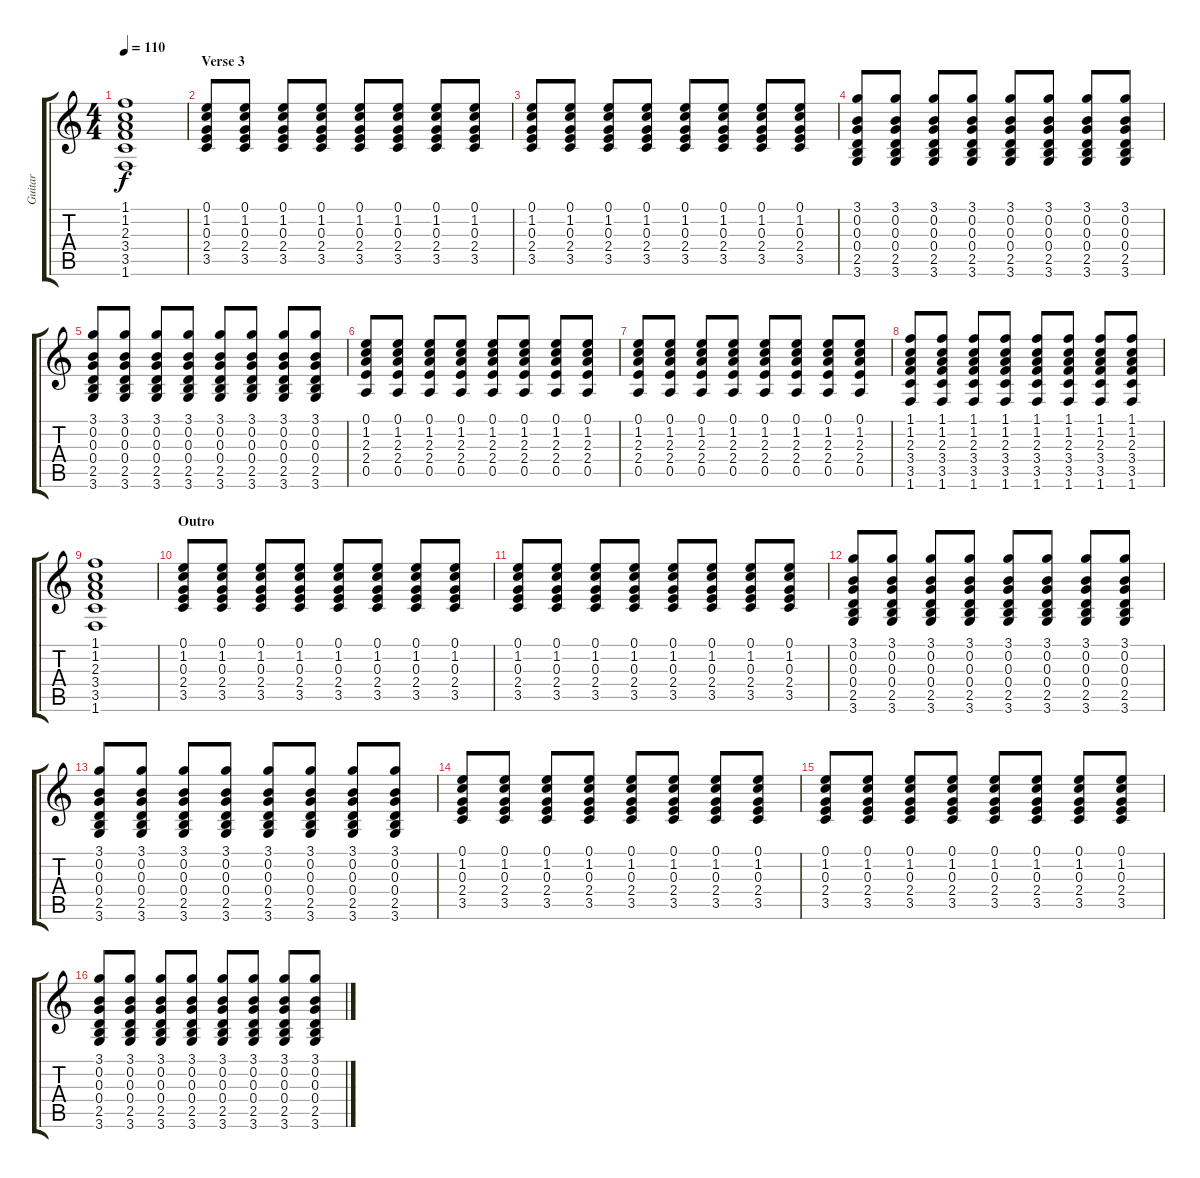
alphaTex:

\track ("Guitar" "Guitar") {instrument electricguitarclean}
\staff {score tabs}
\tuning (E4 B3 G3 D3 A2 E2) {hide}
\ts (4 4)
\tempo 110
\clef g2
\ks c
(1.1 1.2 2.3 3.4 3.5 1.6).1{dy f} |
\section ("" "Verse 3")
(0.1 1.2 0.3 2.4 3.5).8 (0.1 1.2 0.3 2.4 3.5).8 (0.1 1.2 0.3 2.4 3.5).8 (0.1 1.2 0.3 2.4 3.5).8 (0.1 1.2 0.3 2.4 3.5).8 (0.1 1.2 0.3 2.4 3.5).8 (0.1 1.2 0.3 2.4 3.5).8 (0.1 1.2 0.3 2.4 3.5).8 |
(0.1 1.2 0.3 2.4 3.5).8 (0.1 1.2 0.3 2.4 3.5).8 (0.1 1.2 0.3 2.4 3.5).8 (0.1 1.2 0.3 2.4 3.5).8 (0.1 1.2 0.3 2.4 3.5).8 (0.1 1.2 0.3 2.4 3.5).8 (0.1 1.2 0.3 2.4 3.5).8 (0.1 1.2 0.3 2.4 3.5).8 |
(3.1 0.2 0.3 0.4 2.5 3.6).8 (3.1 0.2 0.3 0.4 2.5 3.6).8 (3.1 0.2 0.3 0.4 2.5 3.6).8 (3.1 0.2 0.3 0.4 2.5 3.6).8 (3.1 0.2 0.3 0.4 2.5 3.6).8 (3.1 0.2 0.3 0.4 2.5 3.6).8 (3.1 0.2 0.3 0.4 2.5 3.6).8 (3.1 0.2 0.3 0.4 2.5 3.6).8 |
(3.1 0.2 0.3 0.4 2.5 3.6).8 (3.1 0.2 0.3 0.4 2.5 3.6).8 (3.1 0.2 0.3 0.4 2.5 3.6).8 (3.1 0.2 0.3 0.4 2.5 3.6).8 (3.1 0.2 0.3 0.4 2.5 3.6).8 (3.1 0.2 0.3 0.4 2.5 3.6).8 (3.1 0.2 0.3 0.4 2.5 3.6).8 (3.1 0.2 0.3 0.4 2.5 3.6).8 |
(0.1 1.2 2.3 2.4 0.5).8 (0.1 1.2 2.3 2.4 0.5).8 (0.1 1.2 2.3 2.4 0.5).8 (0.1 1.2 2.3 2.4 0.5).8 (0.1 1.2 2.3 2.4 0.5).8 (0.1 1.2 2.3 2.4 0.5).8 (0.1 1.2 2.3 2.4 0.5).8 (0.1 1.2 2.3 2.4 0.5).8 |
(0.1 1.2 2.3 2.4 0.5).8 (0.1 1.2 2.3 2.4 0.5).8 (0.1 1.2 2.3 2.4 0.5).8 (0.1 1.2 2.3 2.4 0.5).8 (0.1 1.2 2.3 2.4 0.5).8 (0.1 1.2 2.3 2.4 0.5).8 (0.1 1.2 2.3 2.4 0.5).8 (0.1 1.2 2.3 2.4 0.5).8 |
(1.1 1.2 2.3 3.4 3.5 1.6).8 (1.1 1.2 2.3 3.4 3.5 1.6).8 (1.1 1.2 2.3 3.4 3.5 1.6).8 (1.1 1.2 2.3 3.4 3.5 1.6).8 (1.1 1.2 2.3 3.4 3.5 1.6).8 (1.1 1.2 2.3 3.4 3.5 1.6).8 (1.1 1.2 2.3 3.4 3.5 1.6).8 (1.1 1.2 2.3 3.4 3.5 1.6).8 |
(1.1 1.2 2.3 3.4 3.5 1.6).1 |
\section ("" "Outro")
(0.1 1.2 0.3 2.4 3.5).8 (0.1 1.2 0.3 2.4 3.5).8 (0.1 1.2 0.3 2.4 3.5).8 (0.1 1.2 0.3 2.4 3.5).8 (0.1 1.2 0.3 2.4 3.5).8 (0.1 1.2 0.3 2.4 3.5).8 (0.1 1.2 0.3 2.4 3.5).8 (0.1 1.2 0.3 2.4 3.5).8 |
(0.1 1.2 0.3 2.4 3.5).8 (0.1 1.2 0.3 2.4 3.5).8 (0.1 1.2 0.3 2.4 3.5).8 (0.1 1.2 0.3 2.4 3.5).8 (0.1 1.2 0.3 2.4 3.5).8 (0.1 1.2 0.3 2.4 3.5).8 (0.1 1.2 0.3 2.4 3.5).8 (0.1 1.2 0.3 2.4 3.5).8 |
(3.1 0.2 0.3 0.4 2.5 3.6).8 (3.1 0.2 0.3 0.4 2.5 3.6).8 (3.1 0.2 0.3 0.4 2.5 3.6).8 (3.1 0.2 0.3 0.4 2.5 3.6).8 (3.1 0.2 0.3 0.4 2.5 3.6).8 (3.1 0.2 0.3 0.4 2.5 3.6).8 (3.1 0.2 0.3 0.4 2.5 3.6).8 (3.1 0.2 0.3 0.4 2.5 3.6).8 |
(3.1 0.2 0.3 0.4 2.5 3.6).8 (3.1 0.2 0.3 0.4 2.5 3.6).8 (3.1 0.2 0.3 0.4 2.5 3.6).8 (3.1 0.2 0.3 0.4 2.5 3.6).8 (3.1 0.2 0.3 0.4 2.5 3.6).8 (3.1 0.2 0.3 0.4 2.5 3.6).8 (3.1 0.2 0.3 0.4 2.5 3.6).8 (3.1 0.2 0.3 0.4 2.5 3.6).8 |
(0.1 1.2 0.3 2.4 3.5).8 (0.1 1.2 0.3 2.4 3.5).8 (0.1 1.2 0.3 2.4 3.5).8 (0.1 1.2 0.3 2.4 3.5).8 (0.1 1.2 0.3 2.4 3.5).8 (0.1 1.2 0.3 2.4 3.5).8 (0.1 1.2 0.3 2.4 3.5).8 (0.1 1.2 0.3 2.4 3.5).8 |
(0.1 1.2 0.3 2.4 3.5).8 (0.1 1.2 0.3 2.4 3.5).8 (0.1 1.2 0.3 2.4 3.5).8 (0.1 1.2 0.3 2.4 3.5).8 (0.1 1.2 0.3 2.4 3.5).8 (0.1 1.2 0.3 2.4 3.5).8 (0.1 1.2 0.3 2.4 3.5).8 (0.1 1.2 0.3 2.4 3.5).8 |
(3.1 0.2 0.3 0.4 2.5 3.6).8 (3.1 0.2 0.3 0.4 2.5 3.6).8 (3.1 0.2 0.3 0.4 2.5 3.6).8 (3.1 0.2 0.3 0.4 2.5 3.6).8 (3.1 0.2 0.3 0.4 2.5 3.6).8 (3.1 0.2 0.3 0.4 2.5 3.6).8 (3.1 0.2 0.3 0.4 2.5 3.6).8 (3.1 0.2 0.3 0.4 2.5 3.6).8
